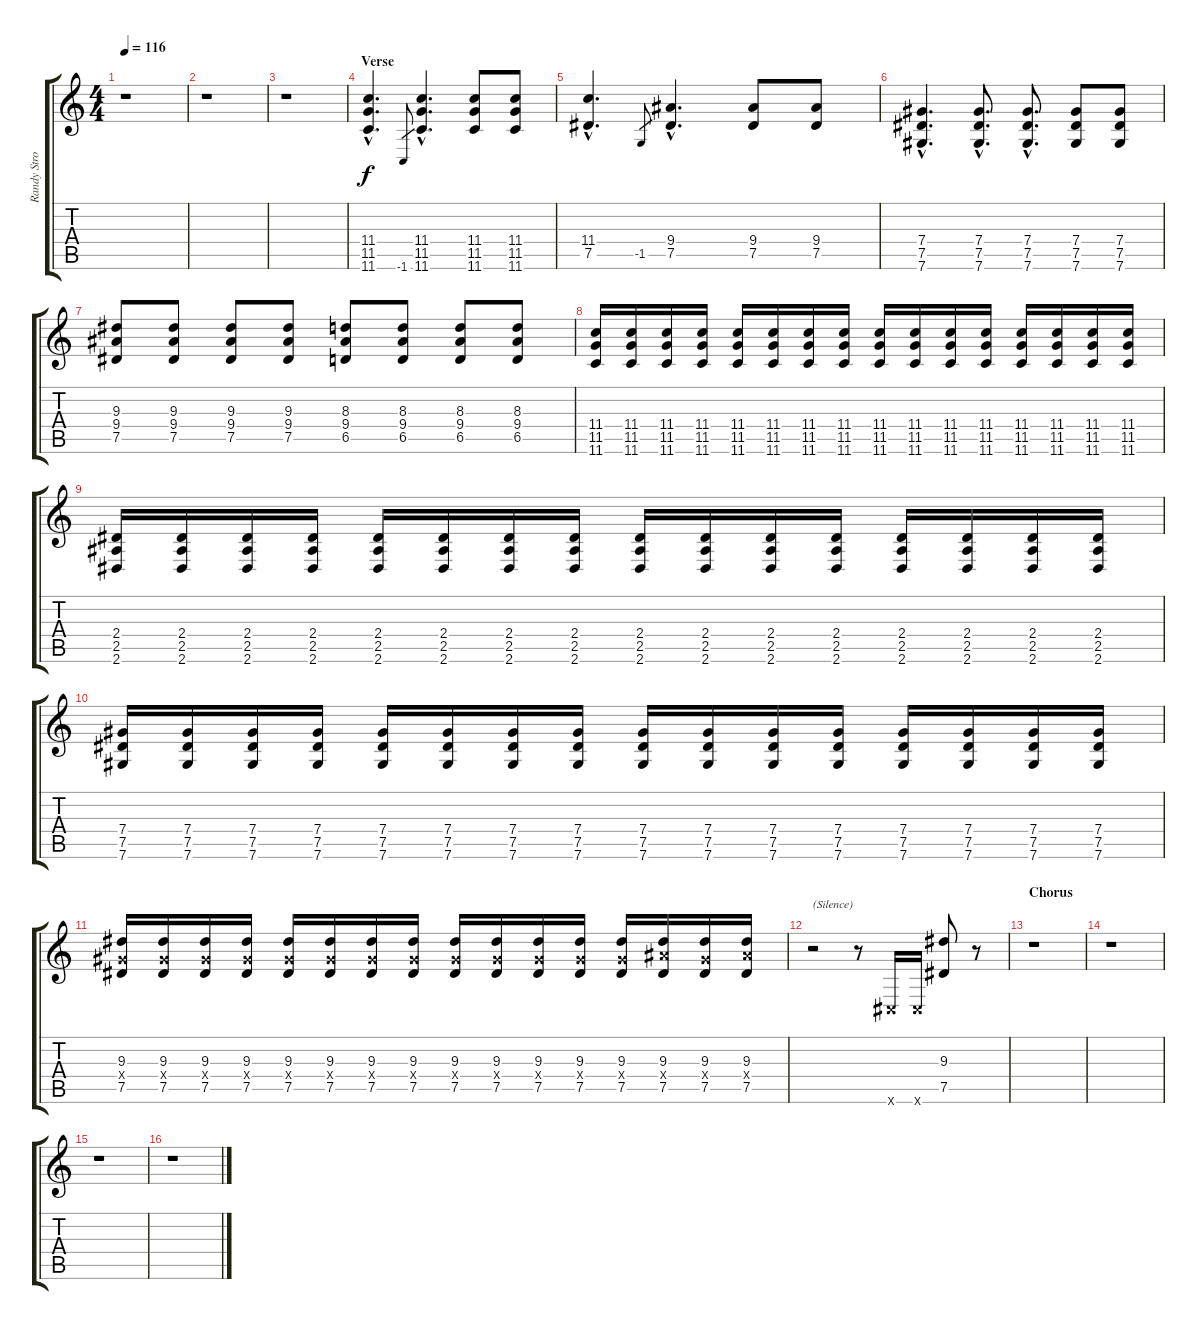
\track ("Randy Strohmeyer" "Randy Stro") {instrument distortionguitar}
\staff {score tabs}
\tuning (Eb4 Bb3 Gb3 Db3 Ab2 Db2) {hide}
\ts (4 4)
\tempo 116
\clef g2
\ks c
r.1{dy f} |
r.1 |
r.1 |
\section ("" "Verse")
(11.4{hac} 11.5{hac} 11.6{hac}).4{d} -1.6.8{gr} (11.4{hac} 11.5{hac} 11.6{hac}).4{d} (11.4 11.5 11.6).8 (11.4 11.5 11.6).8 |
(11.4{hac} 7.5{hac}).4{d} -1.5.8{gr} (9.4{hac} 7.5{hac}).4{d} (9.4 7.5).8 (9.4 7.5).8 |
(7.4{hac} 7.5{hac} 7.6{hac}).4{d} (7.4{hac} 7.5{hac} 7.6{hac}).8{d} (7.4{hac} 7.5{hac} 7.6{hac}).8{d} (7.4 7.5 7.6).8 (7.4 7.5 7.6).8 |
(9.3 9.4 7.5).8 (9.3 9.4 7.5).8 (9.3 9.4 7.5).8 (9.3 9.4 7.5).8 (8.3 9.4 6.5).8 (8.3 9.4 6.5).8 (8.3 9.4 6.5).8 (8.3 9.4 6.5).8 |
(11.4 11.5 11.6).16 (11.4 11.5 11.6).16 (11.4 11.5 11.6).16 (11.4 11.5 11.6).16 (11.4 11.5 11.6).16 (11.4 11.5 11.6).16 (11.4 11.5 11.6).16 (11.4 11.5 11.6).16 (11.4 11.5 11.6).16 (11.4 11.5 11.6).16 (11.4 11.5 11.6).16 (11.4 11.5 11.6).16 (11.4 11.5 11.6).16 (11.4 11.5 11.6).16 (11.4 11.5 11.6).16 (11.4 11.5 11.6).16 |
(2.4 2.5 2.6).16 (2.4 2.5 2.6).16 (2.4 2.5 2.6).16 (2.4 2.5 2.6).16 (2.4 2.5 2.6).16 (2.4 2.5 2.6).16 (2.4 2.5 2.6).16 (2.4 2.5 2.6).16 (2.4 2.5 2.6).16 (2.4 2.5 2.6).16 (2.4 2.5 2.6).16 (2.4 2.5 2.6).16 (2.4 2.5 2.6).16 (2.4 2.5 2.6).16 (2.4 2.5 2.6).16 (2.4 2.5 2.6).16 |
(7.4 7.5 7.6).16 (7.4 7.5 7.6).16 (7.4 7.5 7.6).16 (7.4 7.5 7.6).16 (7.4 7.5 7.6).16 (7.4 7.5 7.6).16 (7.4 7.5 7.6).16 (7.4 7.5 7.6).16 (7.4 7.5 7.6).16 (7.4 7.5 7.6).16 (7.4 7.5 7.6).16 (7.4 7.5 7.6).16 (7.4 7.5 7.6).16 (7.4 7.5 7.6).16 (7.4 7.5 7.6).16 (7.4 7.5 7.6).16 |
(9.3 7.4{x} 7.5).16 (9.3 7.4{x} 7.5).16 (9.3 7.4{x} 7.5).16 (9.3 7.4{x} 7.5).16 (9.3 7.4{x} 7.5).16 (9.3 7.4{x} 7.5).16 (9.3 7.4{x} 7.5).16 (9.3 7.4{x} 7.5).16 (9.3 7.4{x} 7.5).16 (9.3 7.4{x} 7.5).16 (9.3 7.4{x} 7.5).16 (9.3 7.4{x} 7.5).16 (9.3 7.4{x} 7.5).16 (9.3 9.4{x} 7.5).16 (9.3 7.4{x} 7.5).16 (9.3 9.4{x} 7.5).16 |
r.2{txt "(Silence)"} r.8 0.6{x}.16 0.6{x}.16 (9.3 7.5).8 r.8 |
\section ("" "Chorus")
r.1 |
r.1 |
r.1 |
r.1
